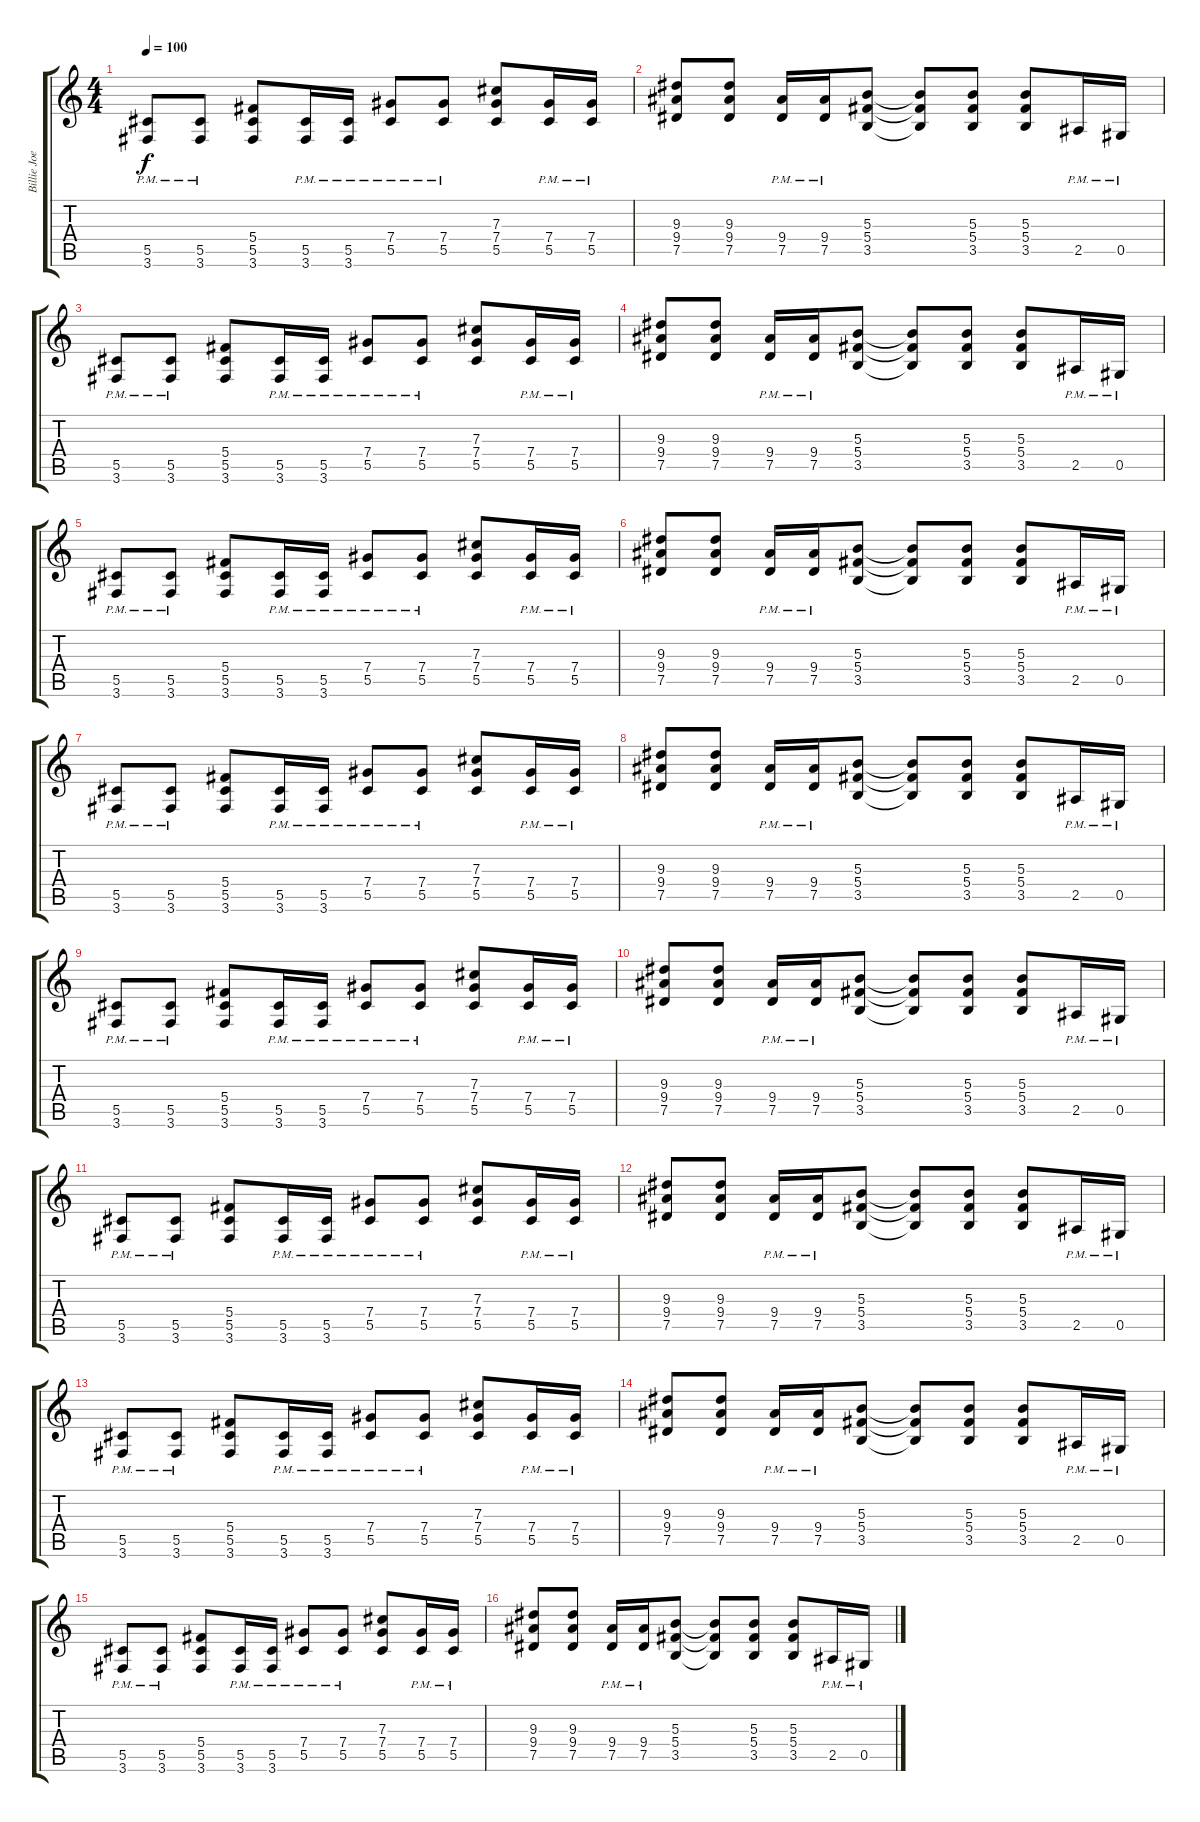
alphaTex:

\track ("Billie Joe - Guitar 1" "Billie Joe") {instrument distortionguitar}
\staff {score tabs}
\tuning (Eb4 Bb3 Gb3 Db3 Ab2 Eb2) {hide}
\ts (4 4)
\tempo 100
\clef g2
\ks c
(5.5{pm} 3.6{pm}).8{dy f instrument distortionguitar} (5.5{pm} 3.6{pm}).8 (5.4 5.5 3.6).8 (5.5{pm} 3.6{pm}).16 (5.5{pm} 3.6{pm}).16 (7.4{pm} 5.5{pm}).8 (7.4{pm} 5.5{pm}).8 (7.3 7.4 5.5).8 (7.4{pm} 5.5{pm}).16 (7.4{pm} 5.5{pm}).16 |
(9.3 9.4 7.5).8 (9.3 9.4 7.5).8 (9.4{pm} 7.5{pm}).16 (9.4{pm} 7.5{pm}).16 (5.3 5.4 3.5).8 (5.3{t} 5.4{t} 3.5{t}).8 (5.3 5.4 3.5).8 (5.3 5.4 3.5).8 2.5{pm}.16 0.5{pm}.16 |
(5.5{pm} 3.6{pm}).8 (5.5{pm} 3.6{pm}).8 (5.4 5.5 3.6).8 (5.5{pm} 3.6{pm}).16 (5.5{pm} 3.6{pm}).16 (7.4{pm} 5.5{pm}).8 (7.4{pm} 5.5{pm}).8 (7.3 7.4 5.5).8 (7.4{pm} 5.5{pm}).16 (7.4{pm} 5.5{pm}).16 |
(9.3 9.4 7.5).8 (9.3 9.4 7.5).8 (9.4{pm} 7.5{pm}).16 (9.4{pm} 7.5{pm}).16 (5.3 5.4 3.5).8 (5.3{t} 5.4{t} 3.5{t}).8 (5.3 5.4 3.5).8 (5.3 5.4 3.5).8 2.5{pm}.16 0.5{pm}.16 |
(5.5{pm} 3.6{pm}).8 (5.5{pm} 3.6{pm}).8 (5.4 5.5 3.6).8 (5.5{pm} 3.6{pm}).16 (5.5{pm} 3.6{pm}).16 (7.4{pm} 5.5{pm}).8 (7.4{pm} 5.5{pm}).8 (7.3 7.4 5.5).8 (7.4{pm} 5.5{pm}).16 (7.4{pm} 5.5{pm}).16 |
(9.3 9.4 7.5).8 (9.3 9.4 7.5).8 (9.4{pm} 7.5{pm}).16 (9.4{pm} 7.5{pm}).16 (5.3 5.4 3.5).8 (5.3{t} 5.4{t} 3.5{t}).8 (5.3 5.4 3.5).8 (5.3 5.4 3.5).8 2.5{pm}.16 0.5{pm}.16 |
(5.5{pm} 3.6{pm}).8 (5.5{pm} 3.6{pm}).8 (5.4 5.5 3.6).8 (5.5{pm} 3.6{pm}).16 (5.5{pm} 3.6{pm}).16 (7.4{pm} 5.5{pm}).8 (7.4{pm} 5.5{pm}).8 (7.3 7.4 5.5).8 (7.4{pm} 5.5{pm}).16 (7.4{pm} 5.5{pm}).16 |
(9.3 9.4 7.5).8 (9.3 9.4 7.5).8 (9.4{pm} 7.5{pm}).16 (9.4{pm} 7.5{pm}).16 (5.3 5.4 3.5).8 (5.3{t} 5.4{t} 3.5{t}).8 (5.3 5.4 3.5).8 (5.3 5.4 3.5).8 2.5{pm}.16 0.5{pm}.16 |
(5.5{pm} 3.6{pm}).8 (5.5{pm} 3.6{pm}).8 (5.4 5.5 3.6).8 (5.5{pm} 3.6{pm}).16 (5.5{pm} 3.6{pm}).16 (7.4{pm} 5.5{pm}).8 (7.4{pm} 5.5{pm}).8 (7.3 7.4 5.5).8 (7.4{pm} 5.5{pm}).16 (7.4{pm} 5.5{pm}).16 |
(9.3 9.4 7.5).8 (9.3 9.4 7.5).8 (9.4{pm} 7.5{pm}).16 (9.4{pm} 7.5{pm}).16 (5.3 5.4 3.5).8 (5.3{t} 5.4{t} 3.5{t}).8 (5.3 5.4 3.5).8 (5.3 5.4 3.5).8 2.5{pm}.16 0.5{pm}.16 |
(5.5{pm} 3.6{pm}).8 (5.5{pm} 3.6{pm}).8 (5.4 5.5 3.6).8 (5.5{pm} 3.6{pm}).16 (5.5{pm} 3.6{pm}).16 (7.4{pm} 5.5{pm}).8 (7.4{pm} 5.5{pm}).8 (7.3 7.4 5.5).8 (7.4{pm} 5.5{pm}).16 (7.4{pm} 5.5{pm}).16 |
(9.3 9.4 7.5).8 (9.3 9.4 7.5).8 (9.4{pm} 7.5{pm}).16 (9.4{pm} 7.5{pm}).16 (5.3 5.4 3.5).8 (5.3{t} 5.4{t} 3.5{t}).8 (5.3 5.4 3.5).8 (5.3 5.4 3.5).8 2.5{pm}.16 0.5{pm}.16 |
(5.5{pm} 3.6{pm}).8 (5.5{pm} 3.6{pm}).8 (5.4 5.5 3.6).8 (5.5{pm} 3.6{pm}).16 (5.5{pm} 3.6{pm}).16 (7.4{pm} 5.5{pm}).8 (7.4{pm} 5.5{pm}).8 (7.3 7.4 5.5).8 (7.4{pm} 5.5{pm}).16 (7.4{pm} 5.5{pm}).16 |
(9.3 9.4 7.5).8 (9.3 9.4 7.5).8 (9.4{pm} 7.5{pm}).16 (9.4{pm} 7.5{pm}).16 (5.3 5.4 3.5).8 (5.3{t} 5.4{t} 3.5{t}).8 (5.3 5.4 3.5).8 (5.3 5.4 3.5).8 2.5{pm}.16 0.5{pm}.16 |
(5.5{pm} 3.6{pm}).8 (5.5{pm} 3.6{pm}).8 (5.4 5.5 3.6).8 (5.5{pm} 3.6{pm}).16 (5.5{pm} 3.6{pm}).16 (7.4{pm} 5.5{pm}).8 (7.4{pm} 5.5{pm}).8 (7.3 7.4 5.5).8 (7.4{pm} 5.5{pm}).16 (7.4{pm} 5.5{pm}).16 |
(9.3 9.4 7.5).8 (9.3 9.4 7.5).8 (9.4{pm} 7.5{pm}).16 (9.4{pm} 7.5{pm}).16 (5.3 5.4 3.5).8 (5.3{t} 5.4{t} 3.5{t}).8 (5.3 5.4 3.5).8 (5.3 5.4 3.5).8 2.5{pm}.16 0.5{pm}.16
